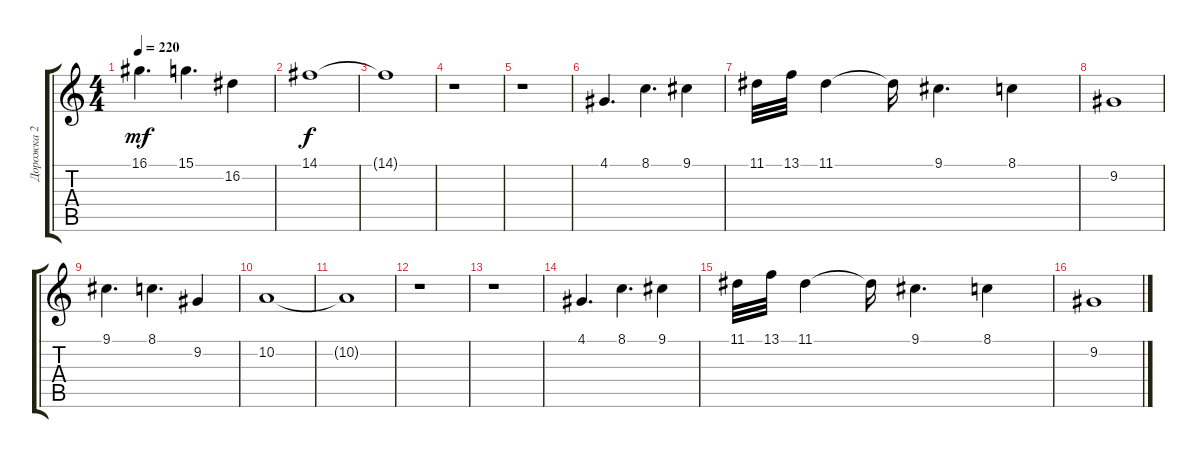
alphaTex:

\track ("Дорожка 2" "Дорожка 2") {instrument tremolostrings}
\staff {score tabs}
\tuning (E4 B3 G3 D3 A2 E2) {hide}
\ts (4 4)
\tempo 220
\clef g2
\ks c
16.1.4{d dy mf} 15.1.4{d} 16.2.4 |
14.1.1{dy f} |
14.1{t}.1 |
r.1 |
r.1 |
4.1.4{d} 8.1.4{d} 9.1.4 |
11.1.32 13.1.32 11.1.4 11.1{t}.16 9.1.4{d} 8.1.4 |
9.2.1 |
9.1.4{d} 8.1.4{d} 9.2.4 |
10.2.1 |
10.2{t}.1 |
r.1 |
r.1 |
4.1.4{d} 8.1.4{d} 9.1.4 |
11.1.32 13.1.32 11.1.4 11.1{t}.16 9.1.4{d} 8.1.4 |
9.2.1
